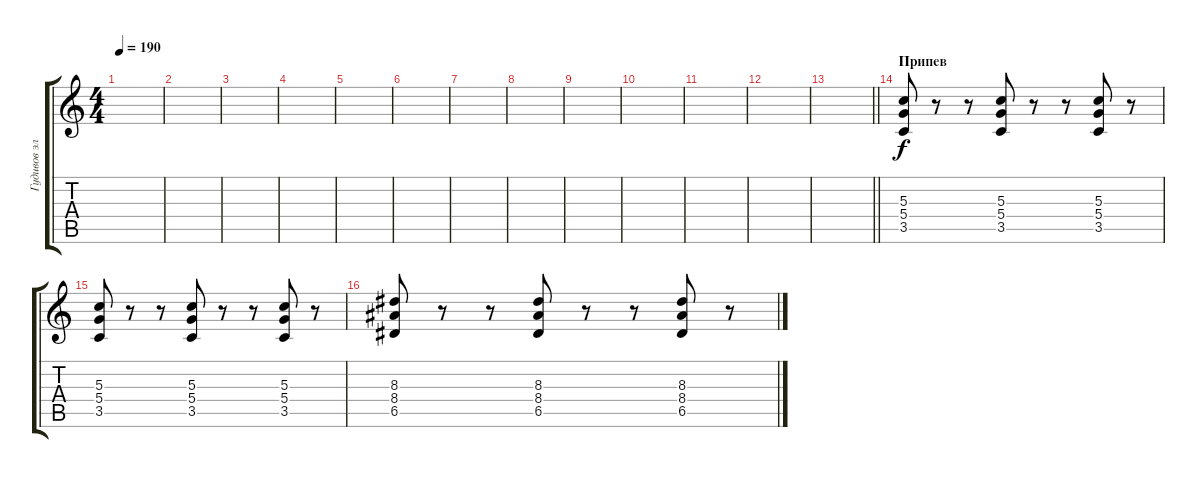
\track ("Гудивов электро" "Гудивов эл") {instrument distortionguitar}
\staff {score tabs}
\tuning (E4 B3 G3 D3 A2 E2) {hide}
\ts (4 4)
\tempo 190
\clef g2
\ks c
|
|
|
|
|
|
|
|
|
|
|
|
\barLineRight lightlight
|
\section ("" "Припев")
(5.3 5.4 3.5).8 r.8 r.8 (5.3 5.4 3.5).8 r.8 r.8 (5.3 5.4 3.5).8 r.8 |
(5.3 5.4 3.5).8 r.8 r.8 (5.3 5.4 3.5).8 r.8 r.8 (5.3 5.4 3.5).8 r.8 |
(8.3 8.4 6.5).8 r.8 r.8 (8.3 8.4 6.5).8 r.8 r.8 (8.3 8.4 6.5).8 r.8
